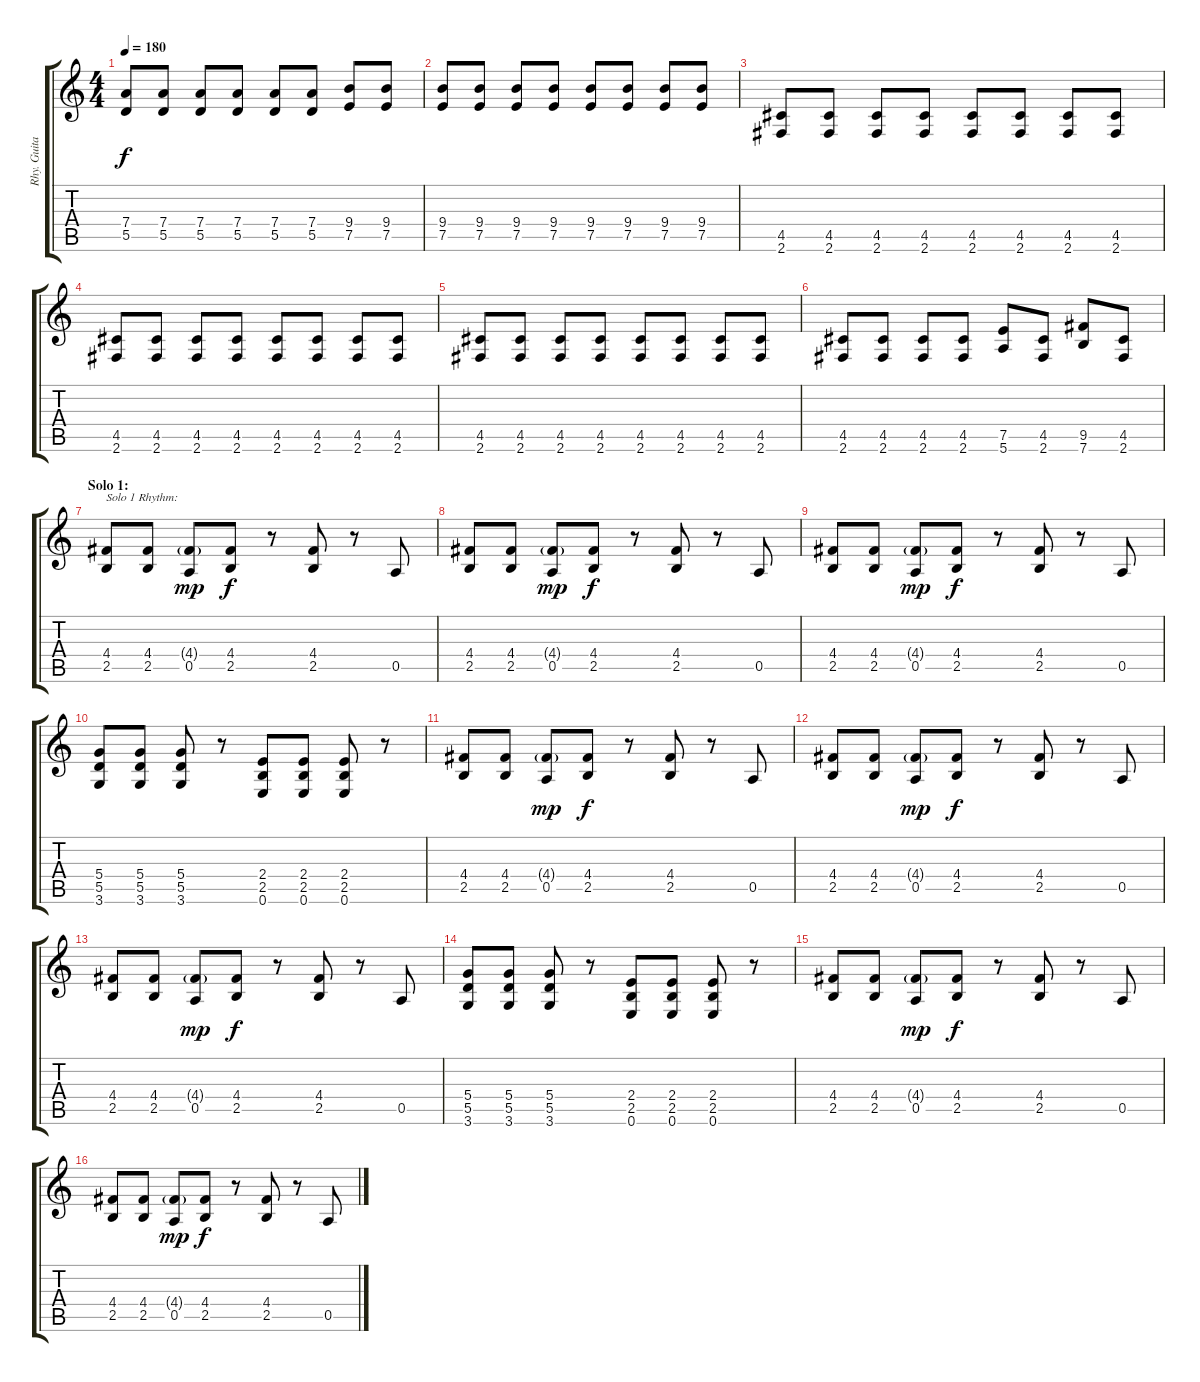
\track ("Rhy. Guitar 2" "Rhy. Guita") {instrument overdrivenguitar}
\staff {score tabs}
\tuning (E4 B3 G3 D3 A2 E2) {hide}
\ts (4 4)
\tempo 180
\clef g2
\ks c
(7.4 5.5).8{dy f} (7.4 5.5).8 (7.4 5.5).8 (7.4 5.5).8 (7.4 5.5).8 (7.4 5.5).8 (9.4 7.5).8 (9.4 7.5).8 |
(9.4 7.5).8 (9.4 7.5).8 (9.4 7.5).8 (9.4 7.5).8 (9.4 7.5).8 (9.4 7.5).8 (9.4 7.5).8 (9.4 7.5).8 |
(4.5 2.6).8 (4.5 2.6).8 (4.5 2.6).8 (4.5 2.6).8 (4.5 2.6).8 (4.5 2.6).8 (4.5 2.6).8 (4.5 2.6).8 |
(4.5 2.6).8 (4.5 2.6).8 (4.5 2.6).8 (4.5 2.6).8 (4.5 2.6).8 (4.5 2.6).8 (4.5 2.6).8 (4.5 2.6).8 |
(4.5 2.6).8 (4.5 2.6).8 (4.5 2.6).8 (4.5 2.6).8 (4.5 2.6).8 (4.5 2.6).8 (4.5 2.6).8 (4.5 2.6).8 |
(4.5 2.6).8 (4.5 2.6).8 (4.5 2.6).8 (4.5 2.6).8 (7.5 5.6).8 (4.5 2.6).8 (9.5 7.6).8 (4.5 2.6).8 |
\section ("" "Solo 1:")
(4.4 2.5).8{txt "Solo 1 Rhythm:"} (4.4 2.5).8 (4.4{g} 0.5).8{dy mp} (4.4 2.5).8{dy f} r.8 (4.4 2.5).8 r.8 0.5.8 |
(4.4 2.5).8 (4.4 2.5).8 (4.4{g} 0.5).8{dy mp} (4.4 2.5).8{dy f} r.8 (4.4 2.5).8 r.8 0.5.8 |
(4.4 2.5).8 (4.4 2.5).8 (4.4{g} 0.5).8{dy mp} (4.4 2.5).8{dy f} r.8 (4.4 2.5).8 r.8 0.5.8 |
(5.4 5.5 3.6).8 (5.4 5.5 3.6).8 (5.4 5.5 3.6).8 r.8 (2.4 2.5 0.6).8 (2.4 2.5 0.6).8 (2.4 2.5 0.6).8 r.8 |
(4.4 2.5).8 (4.4 2.5).8 (4.4{g} 0.5).8{dy mp} (4.4 2.5).8{dy f} r.8 (4.4 2.5).8 r.8 0.5.8 |
(4.4 2.5).8 (4.4 2.5).8 (4.4{g} 0.5).8{dy mp} (4.4 2.5).8{dy f} r.8 (4.4 2.5).8 r.8 0.5.8 |
(4.4 2.5).8 (4.4 2.5).8 (4.4{g} 0.5).8{dy mp} (4.4 2.5).8{dy f} r.8 (4.4 2.5).8 r.8 0.5.8 |
(5.4 5.5 3.6).8 (5.4 5.5 3.6).8 (5.4 5.5 3.6).8 r.8 (2.4 2.5 0.6).8 (2.4 2.5 0.6).8 (2.4 2.5 0.6).8 r.8 |
(4.4 2.5).8 (4.4 2.5).8 (4.4{g} 0.5).8{dy mp} (4.4 2.5).8{dy f} r.8 (4.4 2.5).8 r.8 0.5.8 |
(4.4 2.5).8 (4.4 2.5).8 (4.4{g} 0.5).8{dy mp} (4.4 2.5).8{dy f} r.8 (4.4 2.5).8 r.8 0.5.8
